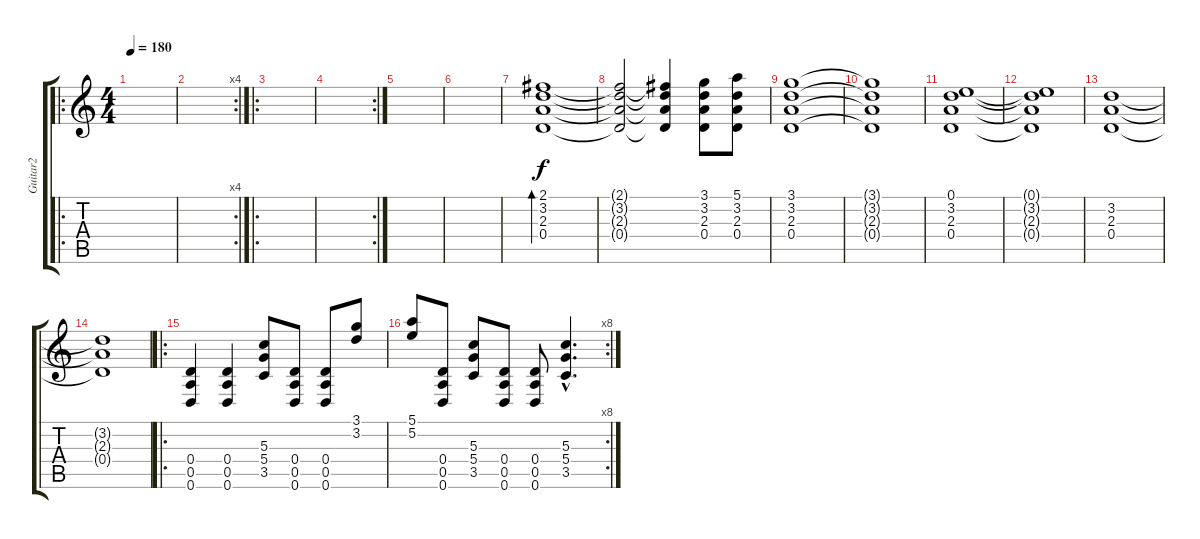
\track ("Guitar2" "Guitar2") {instrument overdrivenguitar}
\staff {score tabs}
\tuning (E4 B3 G3 D3 A2 D2) {hide}
\ro
\ts (4 4)
\tempo 180
\clef g2
\ks c
|
\rc 4
|
\ro
|
\rc 2
|
|
|
(2.1 3.2 2.3 0.4).1{bd 240 instrument electricguitarjazz} |
(2.1{t} 3.2{t} 2.3{t} 0.4{t}).2 (2.1{t} 3.2{t} 2.3{t} 0.4{t}).4 (3.1 3.2 2.3 0.4).8 (5.1 3.2 2.3 0.4).8 |
(3.1 3.2 2.3 0.4).1 |
(3.1{t} 3.2{t} 2.3{t} 0.4{t}).1 |
(0.1 3.2 2.3 0.4).1 |
(0.1{t} 3.2{t} 2.3{t} 0.4{t}).1 |
(3.2 2.3 0.4).1 |
(3.2{t} 2.3{t} 0.4{t}).1 |
\ro
(0.4 0.5 0.6).4{instrument overdrivenguitar} (0.4 0.5 0.6).4 (5.3 5.4 3.5).8 (0.4 0.5 0.6).8 (0.4 0.5 0.6).8 (3.1 3.2).8 |
\rc 8
(5.1 5.2).8 (0.4 0.5 0.6).8 (5.3 5.4 3.5).8 (0.4 0.5 0.6).8 (0.4 0.5 0.6).8 (5.3{hac} 5.4{hac} 3.5{hac}).4{d}
